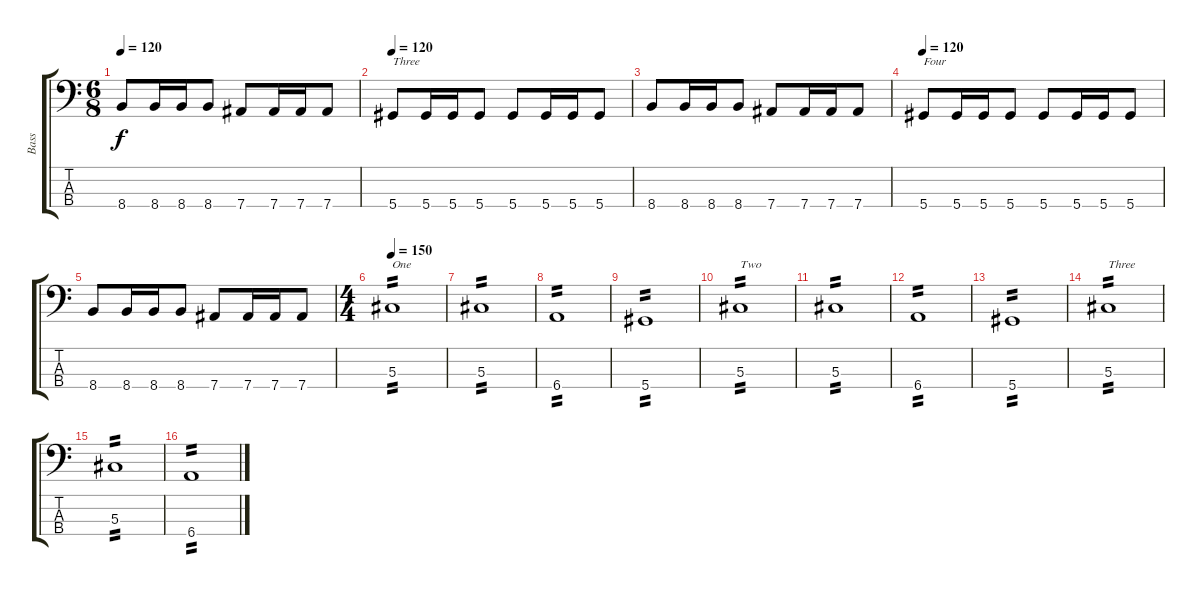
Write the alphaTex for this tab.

\track ("Bass" "Bass") {instrument electricbasspick}
\staff {score tabs}
\tuning (Gb2 Db2 Ab1 Eb1) {hide}
\ts (6 8)
\tempo 120
\clef f4
\ks c
8.4.8{dy f} 8.4.16 8.4.16 8.4.8 7.4.8 7.4.16 7.4.16 7.4.8 |
\tempo 120
5.4.8{txt "Three"} 5.4.16 5.4.16 5.4.8 5.4.8 5.4.16 5.4.16 5.4.8 |
8.4.8 8.4.16 8.4.16 8.4.8 7.4.8 7.4.16 7.4.16 7.4.8 |
\tempo 120
5.4.8{txt "Four"} 5.4.16 5.4.16 5.4.8 5.4.8 5.4.16 5.4.16 5.4.8 |
8.4.8 8.4.16 8.4.16 8.4.8 7.4.8 7.4.16 7.4.16 7.4.8 |
\ts (4 4)
\tempo 150
5.3.1{txt "One" tp 2} |
5.3.1{tp 2} |
6.4.1{tp 2} |
5.4.1{tp 2} |
5.3.1{txt "Two" tp 2} |
5.3.1{tp 2} |
6.4.1{tp 2} |
5.4.1{tp 2} |
5.3.1{txt "Three" tp 2} |
5.3.1{tp 2} |
6.4.1{tp 2}
